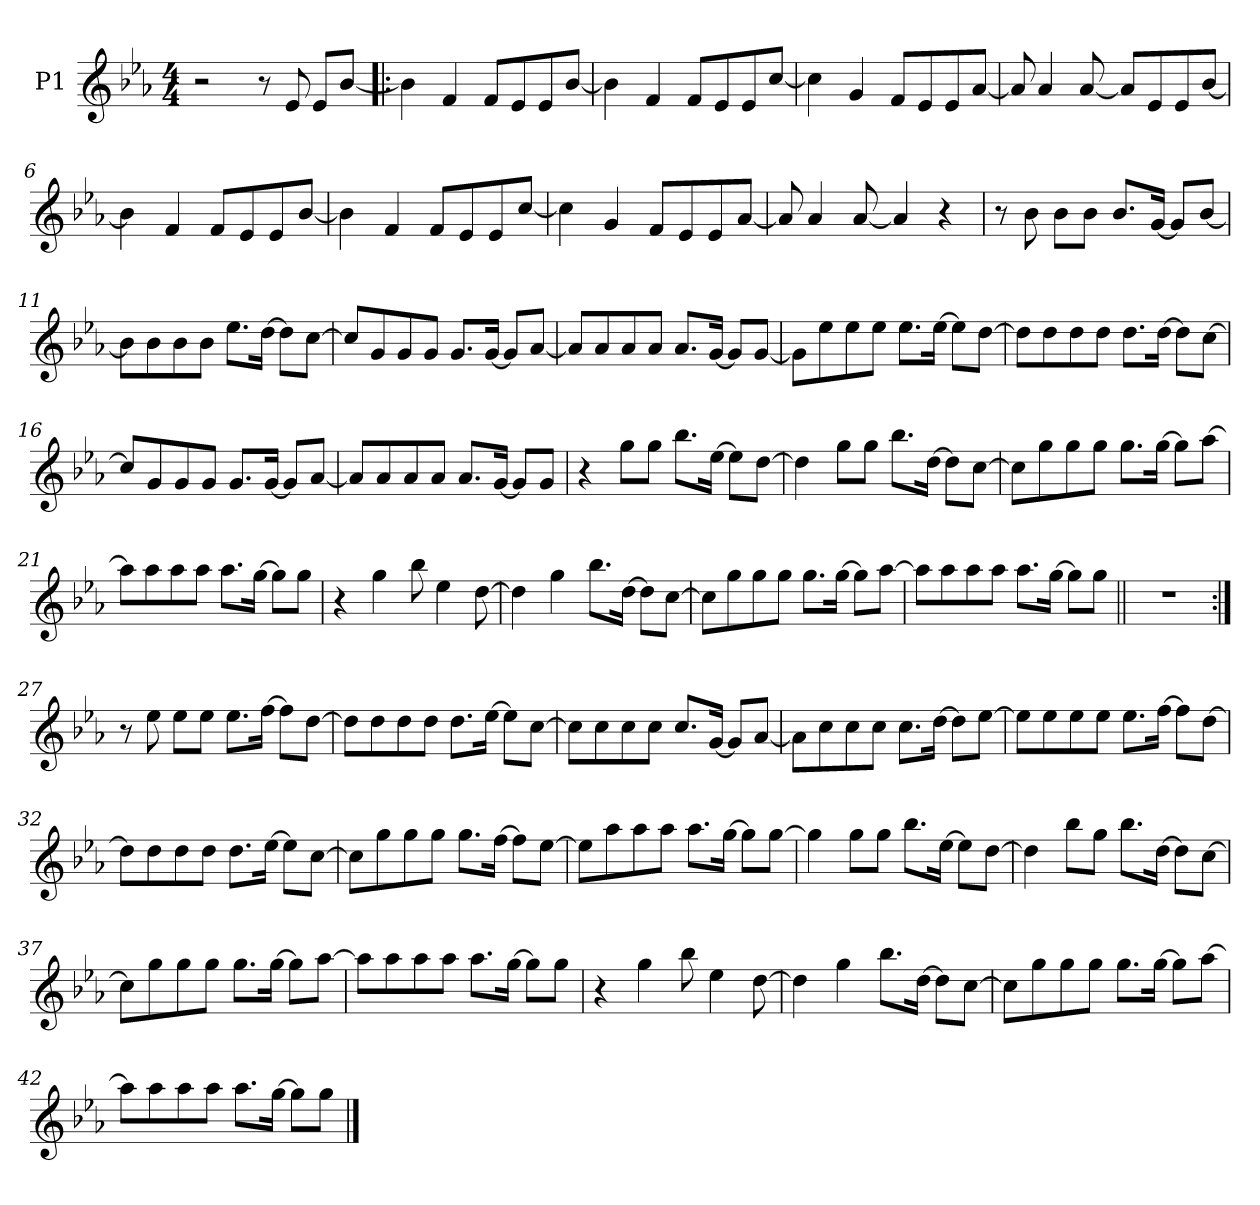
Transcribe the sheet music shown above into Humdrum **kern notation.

**kern
*part1
*staff1
*I"P1
*clefG2
*k[b-e-a-]
*E-:
*M4/4
*MM90
=1
2r
8r
8e-/
8e-/L
[<8b-/J
=2!|:
4b-\]
4f/
8f/L
8e-/
8e-/
[<8b-/J
=3
4b-\]
4f/
8f/L
8e-/
8e-/
[<8cc/J
=4
4cc\]
4g/
8f/L
8e-/
8e-/
[<8a-/J
=5
8a-/]
4a-/
[<8a-/
8a-/L]
8e-/
8e-/
[<8b-/J
!!LO:LB:g=z
=6
4b-\]
4f/
8f/L
8e-/
8e-/
[<8b-/J
=7
4b-\]
4f/
8f/L
8e-/
8e-/
[<8cc/J
=8
4cc\]
4g/
8f/L
8e-/
8e-/
[<8a-/J
=9
8a-/]
4a-/
[<8a-/
4a-/]
4r
=10
8r
8b-\
8b-\L
8b-\J
8.b-/L
[<16g/Jk
8g/L]
[<8b-/J
!!LO:LB:g=z
=11
8b-\L]
8b-\
8b-\
8b-\J
8.ee-\L
[>16dd\Jk
8dd\L]
[>8cc\J
=12
8cc/L]
8g/
8g/
8g/J
8.g/L
[<16g/Jk
8g/L]
[<8a-/J
=13
8a-/L]
8a-/
8a-/
8a-/J
8.a-/L
[<16g/Jk
8g/L]
[<8g/J
=14
8g\L]
8ee-\
8ee-\
8ee-\J
8.ee-\L
[>16ee-\Jk
8ee-\L]
[>8dd\J
!!LO:LB:g=z
=15
8dd\L]
8dd\
8dd\
8dd\J
8.dd\L
[>16dd\Jk
8dd\L]
[>8cc\J
=16
8cc/L]
8g/
8g/
8g/J
8.g/L
[<16g/Jk
8g/L]
[<8a-/J
=17
8a-/L]
8a-/
8a-/
8a-/J
8.a-/L
[<16g/Jk
8g/L]
8g/J
=18
4r
8gg\L
8gg\J
8.bb-\L
[>16ee-\Jk
8ee-\L]
[>8dd\J
!!LO:LB:g=z
=19
4dd\]
8gg\L
8gg\J
8.bb-\L
[>16dd\Jk
8dd\L]
[>8cc\J
=20
8cc\L]
8gg\
8gg\
8gg\J
8.gg\L
[>16gg\Jk
8gg\L]
[>8aa-\J
=21
8aa-\L]
8aa-\
8aa-\
8aa-\J
8.aa-\L
[>16gg\Jk
8gg\L]
8gg\J
=22
4r
4gg\
8bb-\
4ee-\
[>8dd\
!!LO:LB:g=z
=23
4dd\]
4gg\
8.bb-\L
[>16dd\Jk
8dd\L]
[>8cc\J
=24
8cc\L]
8gg\
8gg\
8gg\J
8.gg\L
[>16gg\Jk
8gg\L]
[>8aa-\J
=25
8aa-\L]
8aa-\
8aa-\
8aa-\J
8.aa-\L
[>16gg\Jk
8gg\L]
8gg\J
=26||
1r
!!LO:LB:g=z
=27:|!
8r
8ee-\
8ee-\L
8ee-\J
8.ee-\L
[>16ff\Jk
8ff\L]
[>8dd\J
=28
8dd\L]
8dd\
8dd\
8dd\J
8.dd\L
[>16ee-\Jk
8ee-\L]
[>8cc\J
=29
8cc\L]
8cc\
8cc\
8cc\J
8.cc/L
[<16g/Jk
8g/L]
[<8a-/J
=30
8a-\L]
8cc\
8cc\
8cc\J
8.cc\L
[>16dd\Jk
8dd\L]
[>8ee-\J
!!LO:LB:g=z
=31
8ee-\L]
8ee-\
8ee-\
8ee-\J
8.ee-\L
[>16ff\Jk
8ff\L]
[>8dd\J
=32
8dd\L]
8dd\
8dd\
8dd\J
8.dd\L
[>16ee-\Jk
8ee-\L]
[>8cc\J
=33
8cc\L]
8gg\
8gg\
8gg\J
8.gg\L
[>16ff\Jk
8ff\L]
[>8ee-\J
=34
8ee-\L]
8aa-\
8aa-\
8aa-\J
8.aa-\L
[>16gg\Jk
8gg\L]
[>8gg\J
!!LO:LB:g=z
=35
4gg\]
8gg\L
8gg\J
8.bb-\L
[>16ee-\Jk
8ee-\L]
[>8dd\J
=36
4dd\]
8bb-\L
8gg\J
8.bb-\L
[>16dd\Jk
8dd\L]
[>8cc\J
=37
8cc\L]
8gg\
8gg\
8gg\J
8.gg\L
[>16gg\Jk
8gg\L]
[>8aa-\J
=38
8aa-\L]
8aa-\
8aa-\
8aa-\J
8.aa-\L
[>16gg\Jk
8gg\L]
8gg\J
!!LO:LB:g=z
=39
4r
4gg\
8bb-\
4ee-\
[>8dd\
=40
4dd\]
4gg\
8.bb-\L
[>16dd\Jk
8dd\L]
[>8cc\J
=41
8cc\L]
8gg\
8gg\
8gg\J
8.gg\L
[>16gg\Jk
8gg\L]
[>8aa-\J
=42
8aa-\L]
8aa-\
8aa-\
8aa-\J
8.aa-\L
[>16gg\Jk
8gg\L]
8gg\J
==
*-
